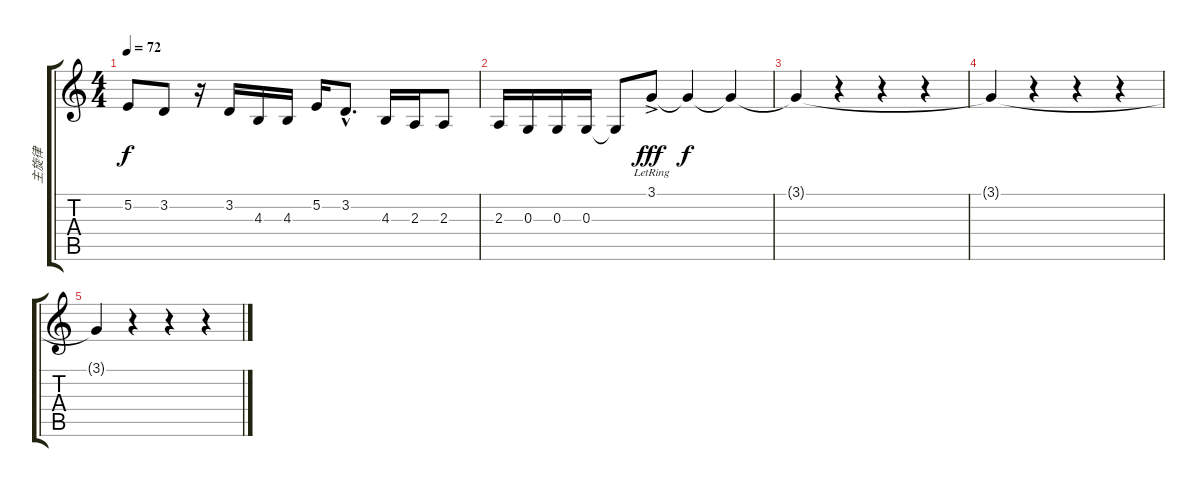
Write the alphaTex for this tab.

\track ("主旋律" "主旋律") {instrument brightacousticpiano}
\staff {score tabs}
\tuning (E4 B3 G3 D3 A2 E2) {hide}
\ts (4 4)
\tempo 72
\clef g2
\ks c
5.2.8{dy f} 3.2.8 r.16 3.2.16 4.3.16 4.3.16 5.2.16 3.2{hac}.8{d} 4.3.16 2.3.16 2.3.8 |
2.3.16 0.3.16 0.3.16 0.3.16 0.3{t}.8 3.1{ac lr}.8{dy fff} 3.1{t}.4{dy f} 3.1{t}.4 |
3.1{t}.4 r.4 r.4 r.4 |
3.1{t}.4 r.4 r.4 r.4 |
3.1{t}.4 r.4 r.4 r.4
